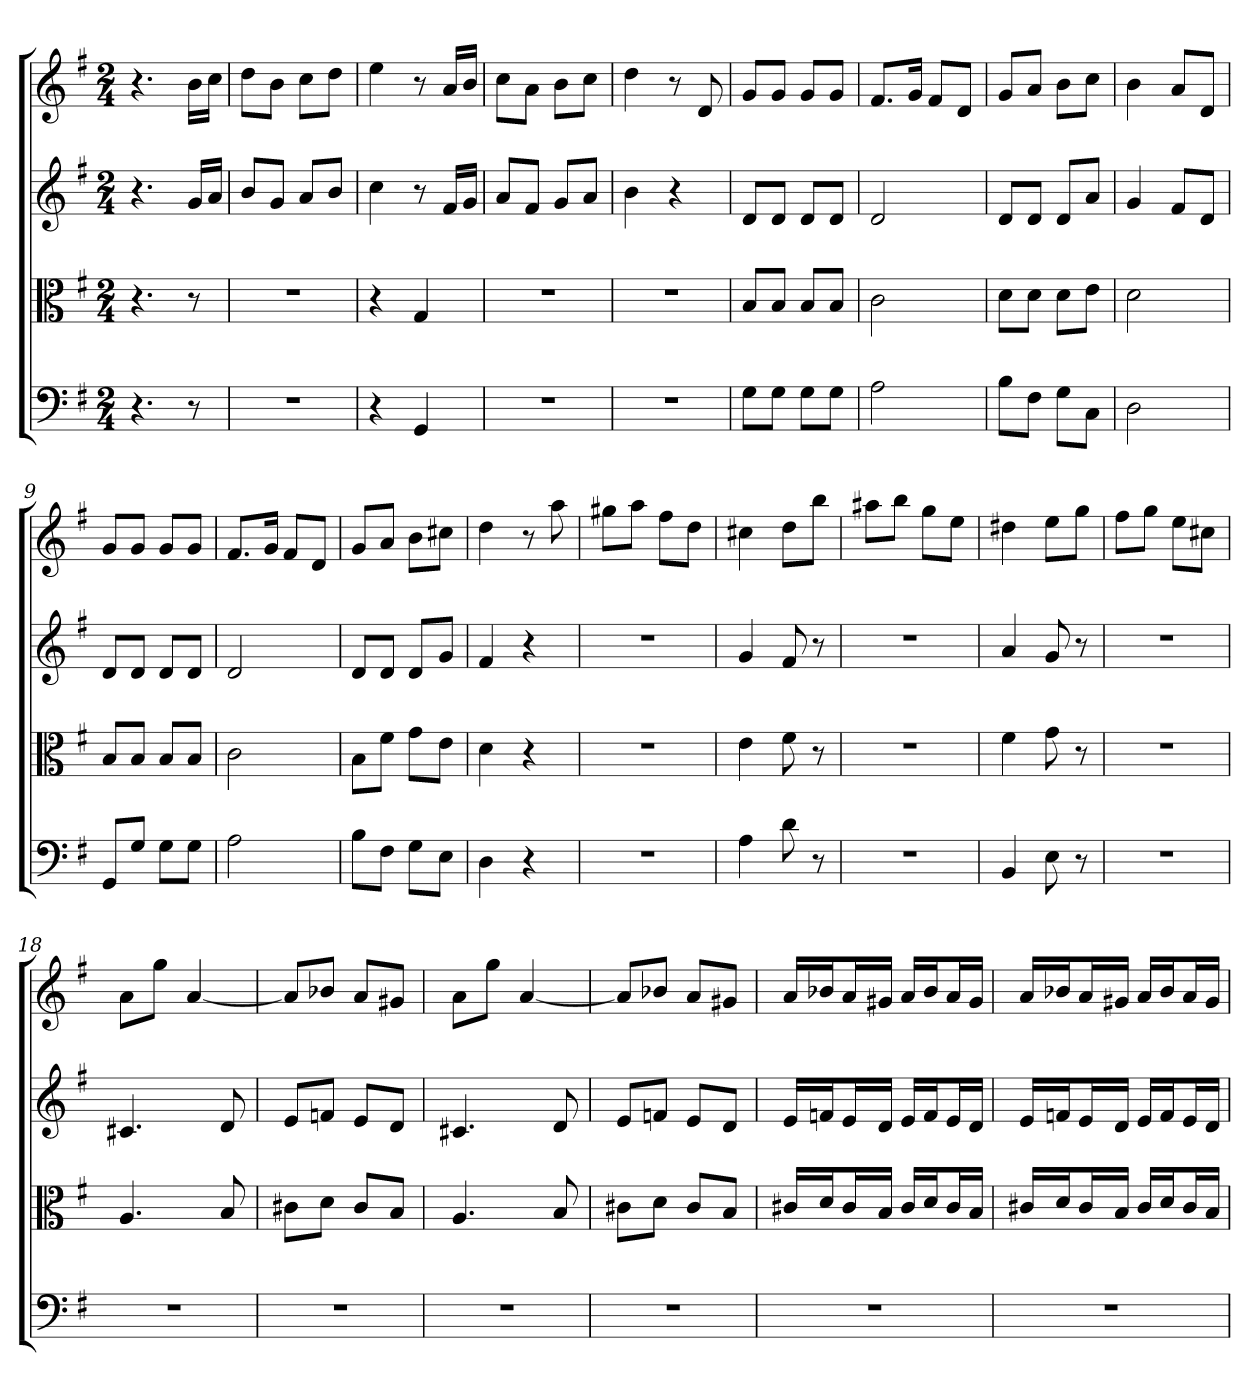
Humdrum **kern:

**kern	**kern	**kern	**kern
*part4	*part3	*part2	*part1
*staff4	*staff3	*staff2	*staff1
*clefF4	*clefC3	*	*
*k[f#]	*k[f#]	*k[f#]	*k[f#]
*G:	*G:	*G:	*G:
*M2/4	*M2/4	*M2/4	*M2/4
*MM144	*MM144	*MM144	*MM144
=	=	=	=
4.r	4.r	4.r	4.r
8r	8r	16gLL	16bLL
.	.	16aJJ	16ccJJ
=1	=1	=1	=1
2r	2r	8bL	8ddL
.	.	8gJ	8bJ
.	.	8aL	8ccL
.	.	8bJ	8ddJ
=2	=2	=2	=2
4r	4r	4cc	4ee
4GG	4G	8r	8r
.	.	16f#LL	16aLL
.	.	16gJJ	16bJJ
=3	=3	=3	=3
2r	2r	8aL	8ccL
.	.	8f#J	8aJ
.	.	8gL	8bL
.	.	8aJ	8ccJ
=4	=4	=4	=4
2r	2r	4b	4dd
.	.	4r	8r
.	.	.	8d
=5	=5	=5	=5
8G\L	8B/L	8dL	8gL
8G\J	8B/J	8dJ	8gJ
8G\L	8B/L	8dL	8gL
8G\J	8B/J	8dJ	8gJ
=6	=6	=6	=6
2A	2c	2d	8.f#L
.	.	.	16gJk
.	.	.	8f#L
.	.	.	8dJ
=7	=7	=7	=7
8B\L	8d\L	8dL	8gL
8F#\J	8d\J	8dJ	8aJ
8G\L	8d\L	8dL	8bL
8C\J	8e\J	8aJ	8ccJ
=8	=8	=8	=8
2D	2d	4g	4b
.	.	8f#L	8aL
.	.	8dJ	8dJ
=9	=9	=9	=9
8GG/L	8B/L	8dL	8gL
8G/J	8B/J	8dJ	8gJ
8G\L	8B/L	8dL	8gL
8G\J	8B/J	8dJ	8gJ
=10	=10	=10	=10
2A	2c	2d	8.f#L
.	.	.	16gJk
.	.	.	8f#L
.	.	.	8dJ
=11	=11	=11	=11
8B\L	8B\L	8dL	8gL
8F#\J	8f#\J	8dJ	8aJ
8G\L	8g\L	8dL	8bL
8E\J	8e\J	8gJ	8cc#XJ
=12	=12	=12	=12
4D	4d	4f#	4dd
4r	4r	4r	8r
.	.	.	8aa
=13	=13	=13	=13
2r	2r	2r	8gg#XL
.	.	.	8aaJ
.	.	.	8ff#L
.	.	.	8ddJ
=14	=14	=14	=14
4A	4e	4g	4cc#X
8d	8f#	8f#	8ddL
8r	8r	8r	8bbJ
=15	=15	=15	=15
2r	2r	2r	8aa#XL
.	.	.	8bbJ
.	.	.	8ggL
.	.	.	8eeJ
=16	=16	=16	=16
4BB	4f#	4a	4dd#X
8E	8g	8g	8eeL
8r	8r	8r	8ggJ
=17	=17	=17	=17
2r	2r	2r	8ff#L
.	.	.	8ggJ
.	.	.	8eeL
.	.	.	8cc#XJ
=18	=18	=18	=18
2r	4.A	4.c#X	8aL
.	.	.	8ggJ
.	.	.	[4a
.	8B	8d	.
=19	=19	=19	=19
2r	8c#X\L	8eL	8aL]
.	8d\J	8fnJ	8b-XJ
.	8c#/L	8eL	8aL
.	8B/J	8dJ	8g#XJ
=20	=20	=20	=20
2r	4.A	4.c#X	8aL
.	.	.	8ggJ
.	.	.	[4a
.	8B	8d	.
=21	=21	=21	=21
2r	8c#X\L	8eL	8aL]
.	8d\J	8fnJ	8b-XJ
.	8c#/L	8eL	8aL
.	8B/J	8dJ	8g#XJ
=22	=22	=22	=22
2r	16c#X/LL	16eLL	16aLL
.	16d/J	16fnJ	16b-XJ
.	16c#/L	16eL	16aL
.	16B/JJ	16dJJ	16g#XJJ
.	16c#/LL	16eLL	16aLL
.	16d/J	16fJ	16b-J
.	16c#/L	16eL	16aL
.	16B/JJ	16dJJ	16g#JJ
=23	=23	=23	=23
2r	16c#X/LL	16eLL	16aLL
.	16d/J	16fnJ	16b-XJ
.	16c#/L	16eL	16aL
.	16B/JJ	16dJJ	16g#XJJ
.	16c#/LL	16eLL	16aLL
.	16d/J	16fJ	16b-J
.	16c#/L	16eL	16aL
.	16B/JJ	16dJJ	16g#JJ
=	=	=	=
*-	*-	*-	*-
